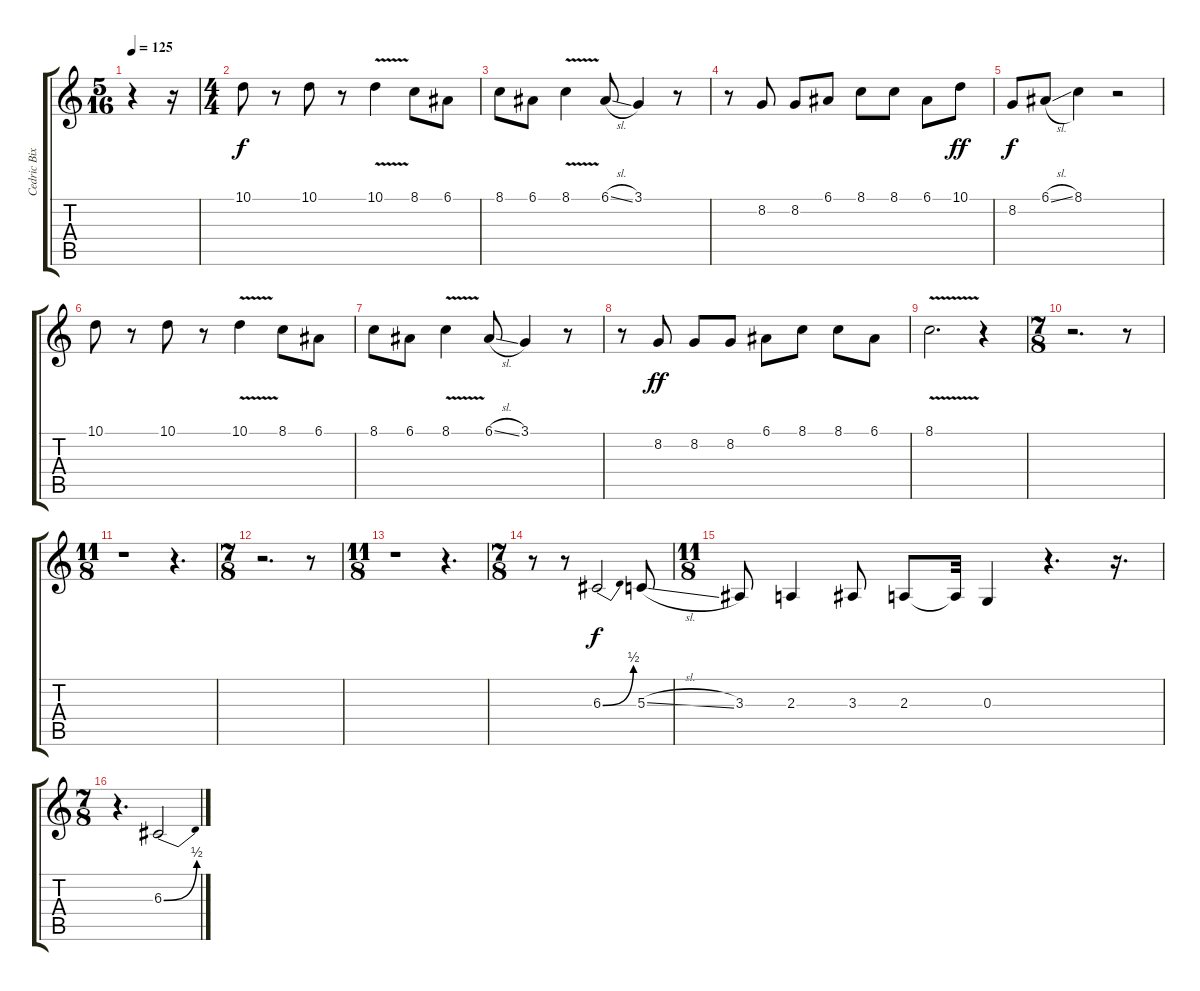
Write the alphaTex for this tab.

\track ("Cedric Bixler" "Cedric Bix") {instrument lead2sawtooth}
\staff {score tabs}
\tuning (E4 B3 G3 D3 A2 E2) {hide}
\ts (5 16)
\tempo 125
\clef g2
\ks c
r.4{dy f} r.16 |
\ts (4 4)
10.1.8 r.8 10.1.8 r.8 10.1{v}.4 8.1.8 6.1.8 |
8.1.8 6.1.8 8.1{v}.4 6.1{sl}.8 3.1.4 r.8 |
r.8 8.2.8 8.2.8 6.1.8 8.1.8 8.1.8 6.1.8 10.1.8{dy ff} |
8.2.8{dy f} 6.1{sl}.8 8.1.4 r.2 |
10.1.8 r.8 10.1.8 r.8 10.1{v}.4 8.1.8 6.1.8 |
8.1.8 6.1.8 8.1{v}.4 6.1{sl}.8 3.1.4 r.8 |
r.8 8.2.8{dy ff} 8.2.8 8.2.8 6.1.8 8.1.8 8.1.8 6.1.8 |
8.1{v}.2{d} r.4 |
\ts (7 8)
r.2{d} r.8 |
\ts (11 8)
r.1 r.4{d} |
\ts (7 8)
r.2{d} r.8 |
\ts (11 8)
r.1 r.4{d} |
\ts (7 8)
r.8 r.8 6.3{be (bend 0 0 60 2)}.2{dy f} 5.3{sl}.8 |
\ts (11 8)
3.3.8 2.3.4 3.3.8 2.3.8 2.3{t}.32 0.3.4 r.4{d} r.16{d} |
\ts (7 8)
r.4{d} 6.3{be (bend 0 0 60 2)}.2
